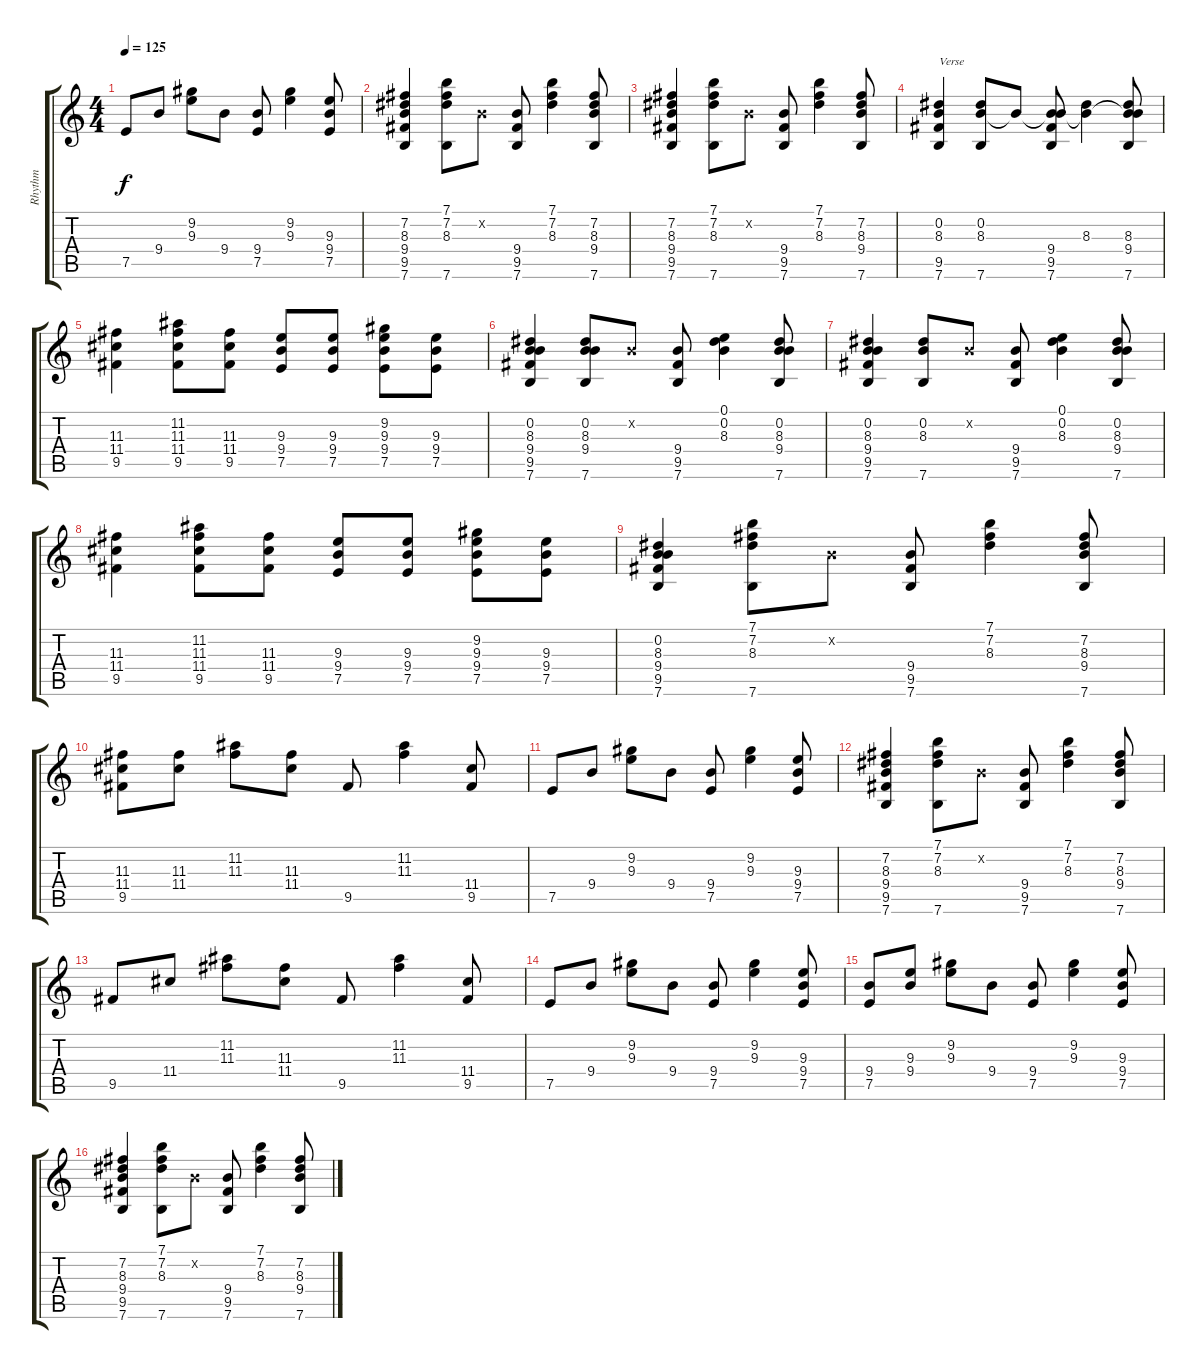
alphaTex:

\track ("Rhythm" "Rhythm") {instrument electricguitarjazz}
\staff {score tabs}
\tuning (E4 B3 G3 D3 A2 E2) {hide}
\ts (4 4)
\tempo 125
\clef g2
\ks c
7.5.8{dy f} 9.4.8 (9.2 9.3).8 9.4.8 (9.4 7.5).8 (9.2 9.3).4 (9.3 9.4 7.5).8 |
(7.2 8.3 9.4 9.5 7.6).4 (7.1 7.2 8.3 7.6).8 0.2{x}.8 (9.4 9.5 7.6).8 (7.1 7.2 8.3).4 (7.2 8.3 9.4 7.6).8 |
(7.2 8.3 9.4 9.5 7.6).4 (7.1 7.2 8.3 7.6).8 0.2{x}.8 (9.4 9.5 7.6).8 (7.1 7.2 8.3).4 (7.2 8.3 9.4 7.6).8 |
(0.2 8.3 9.5 7.6).4{txt "Verse"} (0.2 8.3 7.6).8 0.2{t}.8 (0.2{t} 9.4 9.5 7.6).8 (0.2{t} 8.3).4 (0.2{t} 8.3 9.4 7.6).8 |
(11.3 11.4 9.5).4 (11.2 11.3 11.4 9.5).8 (11.3 11.4 9.5).8 (9.3 9.4 7.5).8 (9.3 9.4 7.5).8 (9.2 9.3 9.4 7.5).8 (9.3 9.4 7.5).8 |
(0.2 8.3 9.4 9.5 7.6).4 (0.2 8.3 9.4 7.6).8 0.2{x}.8 (9.4 9.5 7.6).8 (0.1 0.2 8.3).4 (0.2 8.3 9.4 7.6).8 |
(0.2 8.3 9.4 9.5 7.6).4 (0.2 8.3 7.6).8 0.2{x}.8 (9.4 9.5 7.6).8 (0.1 0.2 8.3).4 (0.2 8.3 9.4 7.6).8 |
(11.3 11.4 9.5).4 (11.2 11.3 11.4 9.5).8 (11.3 11.4 9.5).8 (9.3 9.4 7.5).8 (9.3 9.4 7.5).8 (9.2 9.3 9.4 7.5).8 (9.3 9.4 7.5).8 |
(0.2 8.3 9.4 9.5 7.6).4 (7.1 7.2 8.3 7.6).8 0.2{x}.8 (9.4 9.5 7.6).8 (7.1 7.2 8.3).4 (7.2 8.3 9.4 7.6).8 |
(11.3 11.4 9.5).8 (11.3 11.4).8 (11.2 11.3).8 (11.3 11.4).8 9.5.8 (11.2 11.3).4 (11.4 9.5).8 |
7.5.8 9.4.8 (9.2 9.3).8 9.4.8 (9.4 7.5).8 (9.2 9.3).4 (9.3 9.4 7.5).8 |
(7.2 8.3 9.4 9.5 7.6).4 (7.1 7.2 8.3 7.6).8 0.2{x}.8 (9.4 9.5 7.6).8 (7.1 7.2 8.3).4 (7.2 8.3 9.4 7.6).8 |
9.5.8 11.4.8 (11.2 11.3).8 (11.3 11.4).8 9.5.8 (11.2 11.3).4 (11.4 9.5).8 |
7.5.8 9.4.8 (9.2 9.3).8 9.4.8 (9.4 7.5).8 (9.2 9.3).4 (9.3 9.4 7.5).8 |
(9.4 7.5).8 (9.3 9.4).8 (9.2 9.3).8 9.4.8 (9.4 7.5).8 (9.2 9.3).4 (9.3 9.4 7.5).8 |
(7.2 8.3 9.4 9.5 7.6).4 (7.1 7.2 8.3 7.6).8 0.2{x}.8 (9.4 9.5 7.6).8 (7.1 7.2 8.3).4 (7.2 8.3 9.4 7.6).8
